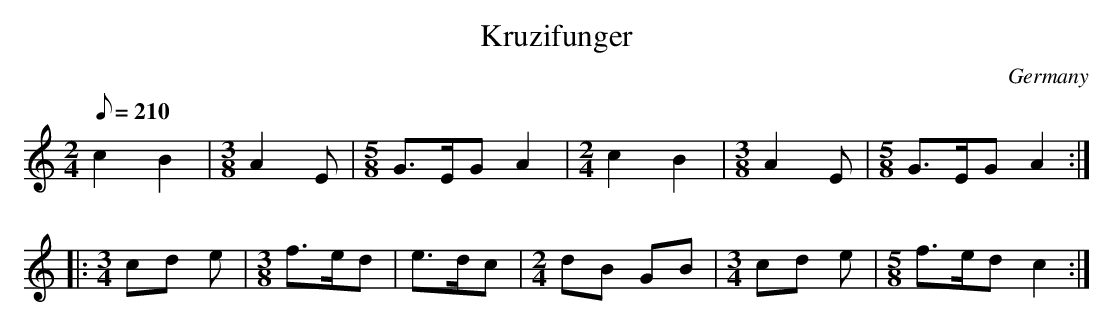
X:1
T:Kruzifunger
M:2/4
O:Germany
Q:1/8=210
K:A minor
M:2/4
c4B4 |\
M:3/8
A4E2 |\
M:5/8
G3EG2 A4 |\
M:2/4
c4B4 |\
M:3/8
A4E2 |\
M:5/8
G3EG2 A4 ::
M:3/4
c2d2 e2 |\
M:3/8
f3ed2 | e3dc2 |\
M:2/4
d2B2 G2B2|\
M:3/4
c2d2 e2|\
M:5/8
f3ed2 c4 :|
